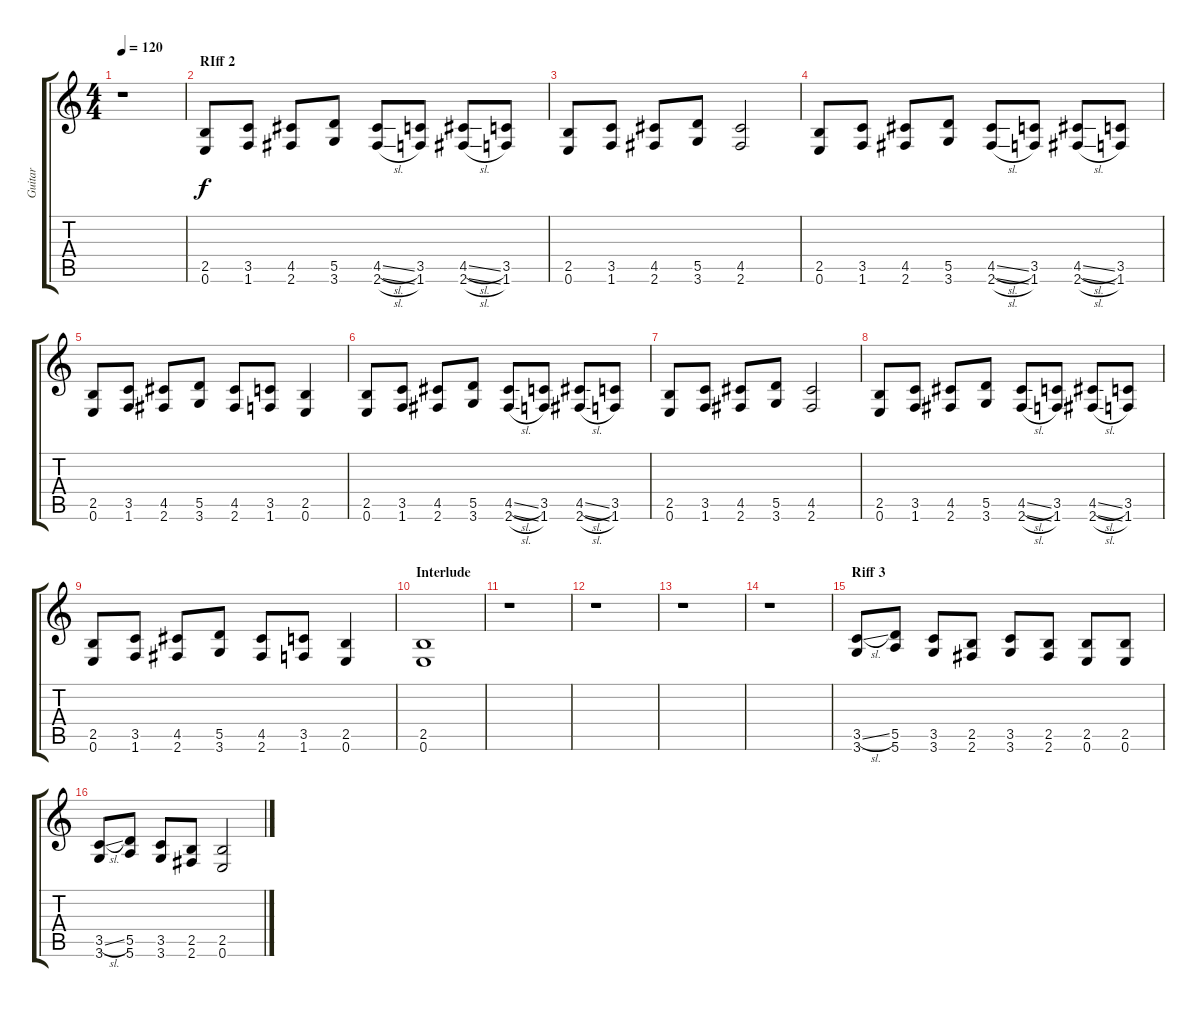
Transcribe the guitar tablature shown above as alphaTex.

\track ("Guitar" "Guitar") {instrument distortionguitar}
\staff {score tabs}
\tuning (E4 B3 G3 D3 A2 E2) {hide}
\ts (4 4)
\tempo 120
\clef g2
\ks c
r.1{dy f} |
\section ("" "RIff 2")
(2.5 0.6).8 (3.5 1.6).8 (4.5 2.6).8 (5.5 3.6).8 (4.5{sl} 2.6{sl}).8 (3.5 1.6).8 (4.5{sl} 2.6{sl}).8 (3.5 1.6).8 |
(2.5 0.6).8 (3.5 1.6).8 (4.5 2.6).8 (5.5 3.6).8 (4.5 2.6).2 |
(2.5 0.6).8 (3.5 1.6).8 (4.5 2.6).8 (5.5 3.6).8 (4.5{sl} 2.6{sl}).8 (3.5 1.6).8 (4.5{sl} 2.6{sl}).8 (3.5 1.6).8 |
(2.5 0.6).8 (3.5 1.6).8 (4.5 2.6).8 (5.5 3.6).8 (4.5 2.6).8 (3.5 1.6).8 (2.5 0.6).4 |
(2.5 0.6).8 (3.5 1.6).8 (4.5 2.6).8 (5.5 3.6).8 (4.5{sl} 2.6{sl}).8 (3.5 1.6).8 (4.5{sl} 2.6{sl}).8 (3.5 1.6).8 |
(2.5 0.6).8 (3.5 1.6).8 (4.5 2.6).8 (5.5 3.6).8 (4.5 2.6).2 |
(2.5 0.6).8 (3.5 1.6).8 (4.5 2.6).8 (5.5 3.6).8 (4.5{sl} 2.6{sl}).8 (3.5 1.6).8 (4.5{sl} 2.6{sl}).8 (3.5 1.6).8 |
(2.5 0.6).8 (3.5 1.6).8 (4.5 2.6).8 (5.5 3.6).8 (4.5 2.6).8 (3.5 1.6).8 (2.5 0.6).4 |
\section ("" "Interlude")
(2.5 0.6).1 |
r.1 |
r.1 |
r.1 |
r.1 |
\section ("" "Riff 3")
(3.5{sl} 3.6).8 (5.5 5.6).8 (3.5 3.6).8 (2.5 2.6).8 (3.5 3.6).8 (2.5 2.6).8 (2.5 0.6).8 (2.5 0.6).8 |
(3.5{sl} 3.6).8 (5.5 5.6).8 (3.5 3.6).8 (2.5 2.6).8 (2.5 0.6).2
